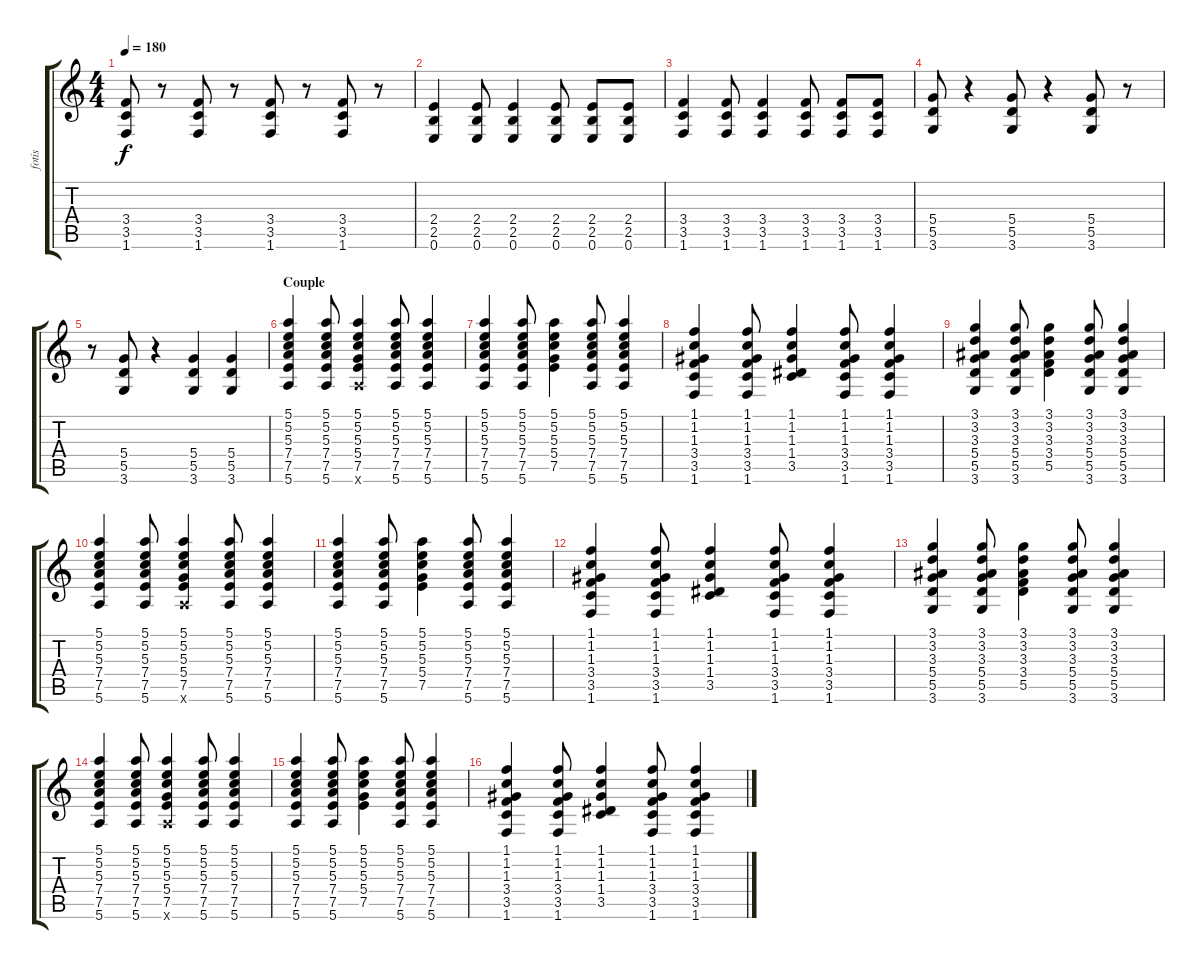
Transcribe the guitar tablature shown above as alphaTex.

\track ("fotis" "fotis") {instrument acousticguitarsteel}
\staff {score tabs}
\tuning (E4 B3 G3 D3 A2 E2) {hide}
\ts (4 4)
\tempo 180
\clef g2
\ks c
(3.4 3.5 1.6).8{dy f} r.8 (3.4 3.5 1.6).8 r.8 (3.4 3.5 1.6).8 r.8 (3.4 3.5 1.6).8 r.8 |
(2.4 2.5 0.6).4 (2.4 2.5 0.6).8 (2.4 2.5 0.6).4 (2.4 2.5 0.6).8 (2.4 2.5 0.6).8 (2.4 2.5 0.6).8 |
(3.4 3.5 1.6).4 (3.4 3.5 1.6).8 (3.4 3.5 1.6).4 (3.4 3.5 1.6).8 (3.4 3.5 1.6).8 (3.4 3.5 1.6).8 |
(5.4 5.5 3.6).8 r.4 (5.4 5.5 3.6).8 r.4 (5.4 5.5 3.6).8 r.8 |
r.8 (5.4 5.5 3.6).8 r.4 (5.4 5.5 3.6).4 (5.4 5.5 3.6).4 |
\section ("" "Couple")
(5.1 5.2 5.3 7.4 7.5 5.6).4 (5.1 5.2 5.3 7.4 7.5 5.6).8 (5.1 5.2 5.3 5.4 7.5 5.6{x}).4 (5.1 5.2 5.3 7.4 7.5 5.6).8 (5.1 5.2 5.3 7.4 7.5 5.6).4 |
(5.1 5.2 5.3 7.4 7.5 5.6).4 (5.1 5.2 5.3 7.4 7.5 5.6).8 (5.1 5.2 5.3 5.4 7.5).4 (5.1 5.2 5.3 7.4 7.5 5.6).8 (5.1 5.2 5.3 7.4 7.5 5.6).4 |
(1.1 1.2 1.3 3.4 3.5 1.6).4 (1.1 1.2 1.3 3.4 3.5 1.6).8 (1.1 1.2 1.3 1.4 3.5).4 (1.1 1.2 1.3 3.4 3.5 1.6).8 (1.1 1.2 1.3 3.4 3.5 1.6).4 |
(3.1 3.2 3.3 5.4 5.5 3.6).4 (3.1 3.2 3.3 5.4 5.5 3.6).8 (3.1 3.2 3.3 3.4 5.5).4 (3.1 3.2 3.3 5.4 5.5 3.6).8 (3.1 3.2 3.3 5.4 5.5 3.6).4 |
(5.1 5.2 5.3 7.4 7.5 5.6).4 (5.1 5.2 5.3 7.4 7.5 5.6).8 (5.1 5.2 5.3 5.4 7.5 5.6{x}).4 (5.1 5.2 5.3 7.4 7.5 5.6).8 (5.1 5.2 5.3 7.4 7.5 5.6).4 |
(5.1 5.2 5.3 7.4 7.5 5.6).4 (5.1 5.2 5.3 7.4 7.5 5.6).8 (5.1 5.2 5.3 5.4 7.5).4 (5.1 5.2 5.3 7.4 7.5 5.6).8 (5.1 5.2 5.3 7.4 7.5 5.6).4 |
(1.1 1.2 1.3 3.4 3.5 1.6).4 (1.1 1.2 1.3 3.4 3.5 1.6).8 (1.1 1.2 1.3 1.4 3.5).4 (1.1 1.2 1.3 3.4 3.5 1.6).8 (1.1 1.2 1.3 3.4 3.5 1.6).4 |
(3.1 3.2 3.3 5.4 5.5 3.6).4 (3.1 3.2 3.3 5.4 5.5 3.6).8 (3.1 3.2 3.3 3.4 5.5).4 (3.1 3.2 3.3 5.4 5.5 3.6).8 (3.1 3.2 3.3 5.4 5.5 3.6).4 |
(5.1 5.2 5.3 7.4 7.5 5.6).4 (5.1 5.2 5.3 7.4 7.5 5.6).8 (5.1 5.2 5.3 5.4 7.5 5.6{x}).4 (5.1 5.2 5.3 7.4 7.5 5.6).8 (5.1 5.2 5.3 7.4 7.5 5.6).4 |
(5.1 5.2 5.3 7.4 7.5 5.6).4 (5.1 5.2 5.3 7.4 7.5 5.6).8 (5.1 5.2 5.3 5.4 7.5).4 (5.1 5.2 5.3 7.4 7.5 5.6).8 (5.1 5.2 5.3 7.4 7.5 5.6).4 |
(1.1 1.2 1.3 3.4 3.5 1.6).4 (1.1 1.2 1.3 3.4 3.5 1.6).8 (1.1 1.2 1.3 1.4 3.5).4 (1.1 1.2 1.3 3.4 3.5 1.6).8 (1.1 1.2 1.3 3.4 3.5 1.6).4
